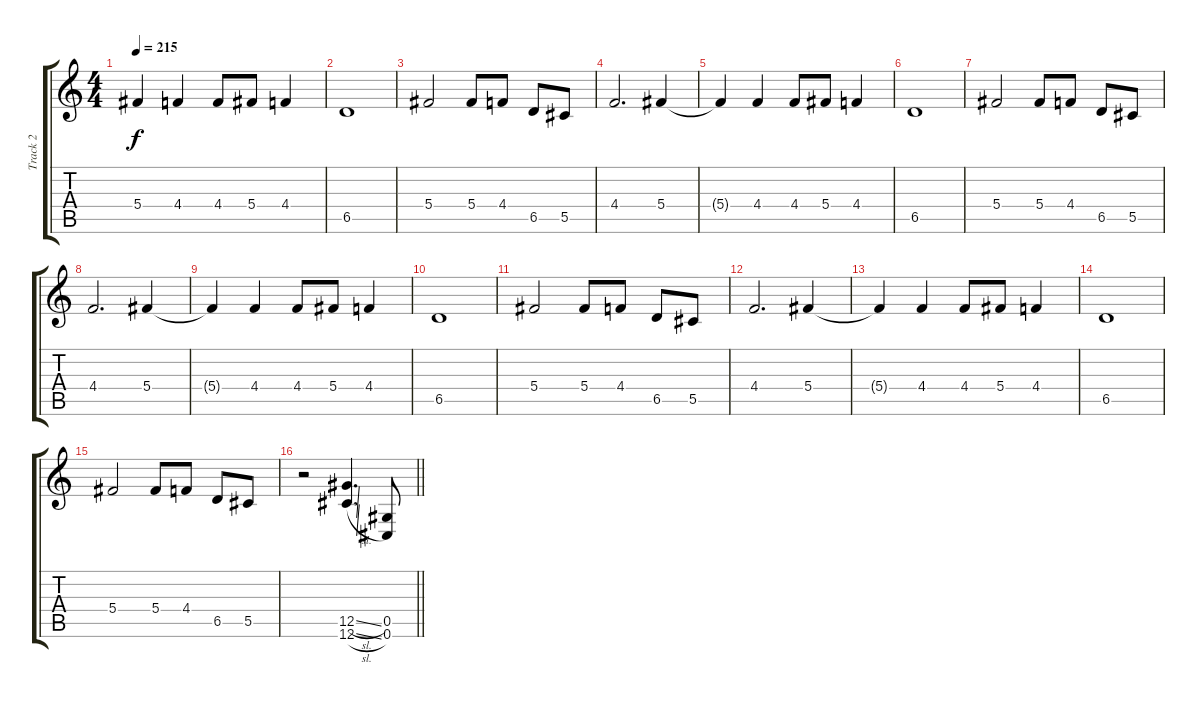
\track ("Track 2" "Track 2") {instrument distortionguitar}
\staff {score tabs}
\tuning (Eb4 Bb3 Gb3 Db3 Ab2 Db2) {hide}
\ts (4 4)
\tempo 215
\clef g2
\ks c
5.4{t}.4{dy f} 4.4.4 4.4.8 5.4.8 4.4.4 |
6.5.1 |
5.4.2 5.4.8 4.4.8 6.5.8 5.5.8 |
4.4.2{d} 5.4.4 |
5.4{t}.4 4.4.4 4.4.8 5.4.8 4.4.4 |
6.5.1 |
5.4.2 5.4.8 4.4.8 6.5.8 5.5.8 |
4.4.2{d} 5.4.4 |
5.4{t}.4 4.4.4 4.4.8 5.4.8 4.4.4 |
6.5.1 |
5.4.2 5.4.8 4.4.8 6.5.8 5.5.8 |
4.4.2{d} 5.4.4 |
5.4{t}.4 4.4.4 4.4.8 5.4.8 4.4.4 |
6.5.1 |
5.4.2 5.4.8 4.4.8 6.5.8 5.5.8 |
\barLineRight lightlight
r.2 (12.5{sl} 12.6{sl}).4{d} (0.5 0.6).8
